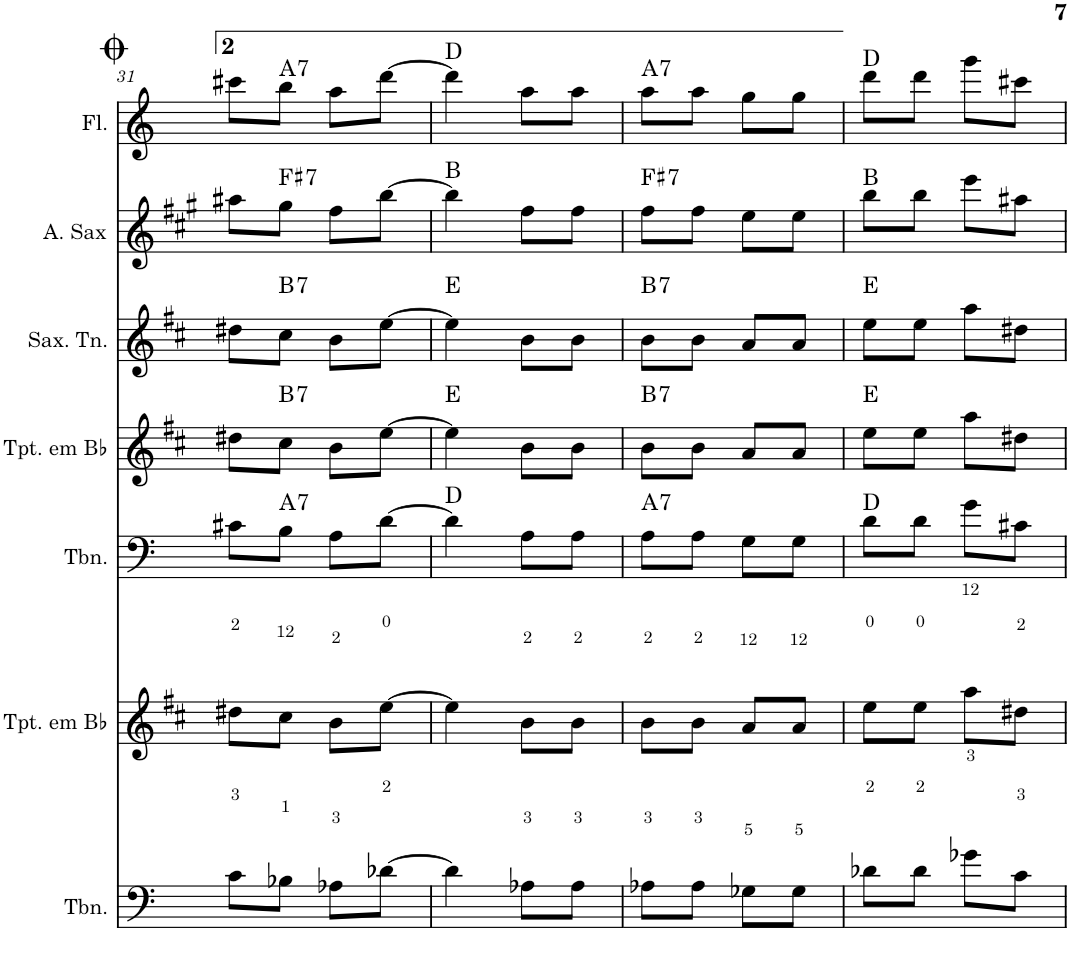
**kern	**kern	**kern	**harte	**kern	**harte	**kern	**harte	**kern	**harte	**kern	**harte
*part7	*part6	*part5	*part5	*part4	*part4	*part3	*part3	*part2	*part2	*part1	*part1
*staff7	*staff6	*staff5	*	*staff4	*	*staff3	*	*staff2	*	*staff1	*
*I"Trombone	*I"Trompete em Bb	*I"Trombone	*	*I"Trompete em Bb	*	*I"Saxofone Tenor	*	*I"Saxofone Alto	*	*I"Flauta Transversal	*
*I'Tbn.	*I'Tpt. em Bb	*I'Tbn.	*	*I'Tpt. em Bb	*	*I'Sax. Tn.	*	*	*	*I'Fl.	*
!!LO:PB:g=z
*clefF4	*clefG2	*clefF4	*	*clefG2	*	*clefG2	*	*clefG2	*	*clefG2	*
*	*Trd1c2	*	*	*Trd1c2	*	*Trd8c14	*	*Trd5c9	*	*	*
*k[]	*k[f#c#]	*k[]	*	*k[f#c#]	*	*k[f#c#]	*	*k[f#c#g#]	*	*k[]	*
*C:	*D:	*C:	*	*D:	*	*D:	*	*A:	*	*C:	*
*M2/4	*M2/4	*M2/4	*	*M2/4	*	*M2/4	*	*M2/4	*	*M2/4	*
=31	=31	=31	=31	=31	=31	=31	=31	=31	=31	=31	=31
8c\L	8dd#X\L	8c#X\L	.	8dd#X\L	.	8dd#X\L	.	8aa#X\L	.	8ccc#X\L	.
!	!	!	!LO:H:kt=7	!	!LO:H:kt=7	!	!LO:H:kt=7	!	!LO:H:kt=7	!	!LO:H:kt=7
8B-X\J	8cc#\J	8B\J	A:7	8cc#\J	B:7	8cc#\J	B:7	8gg#\J	F#:7	8bb\J	A:7
8A-X\L	8b\L	8A\L	.	8b\L	.	8b\L	.	8ff#\L	.	8aa\L	.
[8d-X\J	[8ee\J	[8d\J	.	[8ee\J	.	[8ee\J	.	[8bb\J	.	[8ddd\J	.
=32	=32	=32	=32	=32	=32	=32	=32	=32	=32	=32	=32
4d-\]	4ee\]	4d\]	D:maj	4ee\]	E:maj	4ee\]	E:maj	4bb\]	B:maj	4ddd\]	D:maj
8A-X\L	8b\L	8A\L	.	8b\L	.	8b\L	.	8ff#\L	.	8aa\L	.
8A-\J	8b\J	8A\J	.	8b\J	.	8b\J	.	8ff#\J	.	8aa\J	.
=33	=33	=33	=33	=33	=33	=33	=33	=33	=33	=33	=33
!	!	!	!LO:H:kt=7	!	!LO:H:kt=7	!	!LO:H:kt=7	!	!LO:H:kt=7	!	!LO:H:kt=7
8A-X\L	8b\L	8A\L	A:7	8b\L	B:7	8b\L	B:7	8ff#\L	F#:7	8aa\L	A:7
8A-\J	8b\J	8A\J	.	8b\J	.	8b\J	.	8ff#\J	.	8aa\J	.
8G-X\L	8a/L	8G\L	.	8a/L	.	8a/L	.	8ee\L	.	8gg\L	.
8G-\J	8a/J	8G\J	.	8a/J	.	8a/J	.	8ee\J	.	8gg\J	.
=34	=34	=34	=34	=34	=34	=34	=34	=34	=34	=34	=34
8d-X\L	8ee\L	8d\L	D:maj	8ee\L	E:maj	8ee\L	E:maj	8bb\L	B:maj	8ddd\L	D:maj
8d-\J	8ee\J	8d\J	.	8ee\J	.	8ee\J	.	8bb\J	.	8ddd\J	.
8g-X\L	8aa\L	8g\L	.	8aa\L	.	8aa\L	.	8eee\L	.	8ggg\L	.
8c\J	8dd#X\J	8c#X\J	.	8dd#X\J	.	8dd#X\J	.	8aa#X\J	.	8ccc#X\J	.
=	=	=	=	=	=	=	=	=	=	=	=
*-	*-	*-	*-	*-	*-	*-	*-	*-	*-	*-	*-
